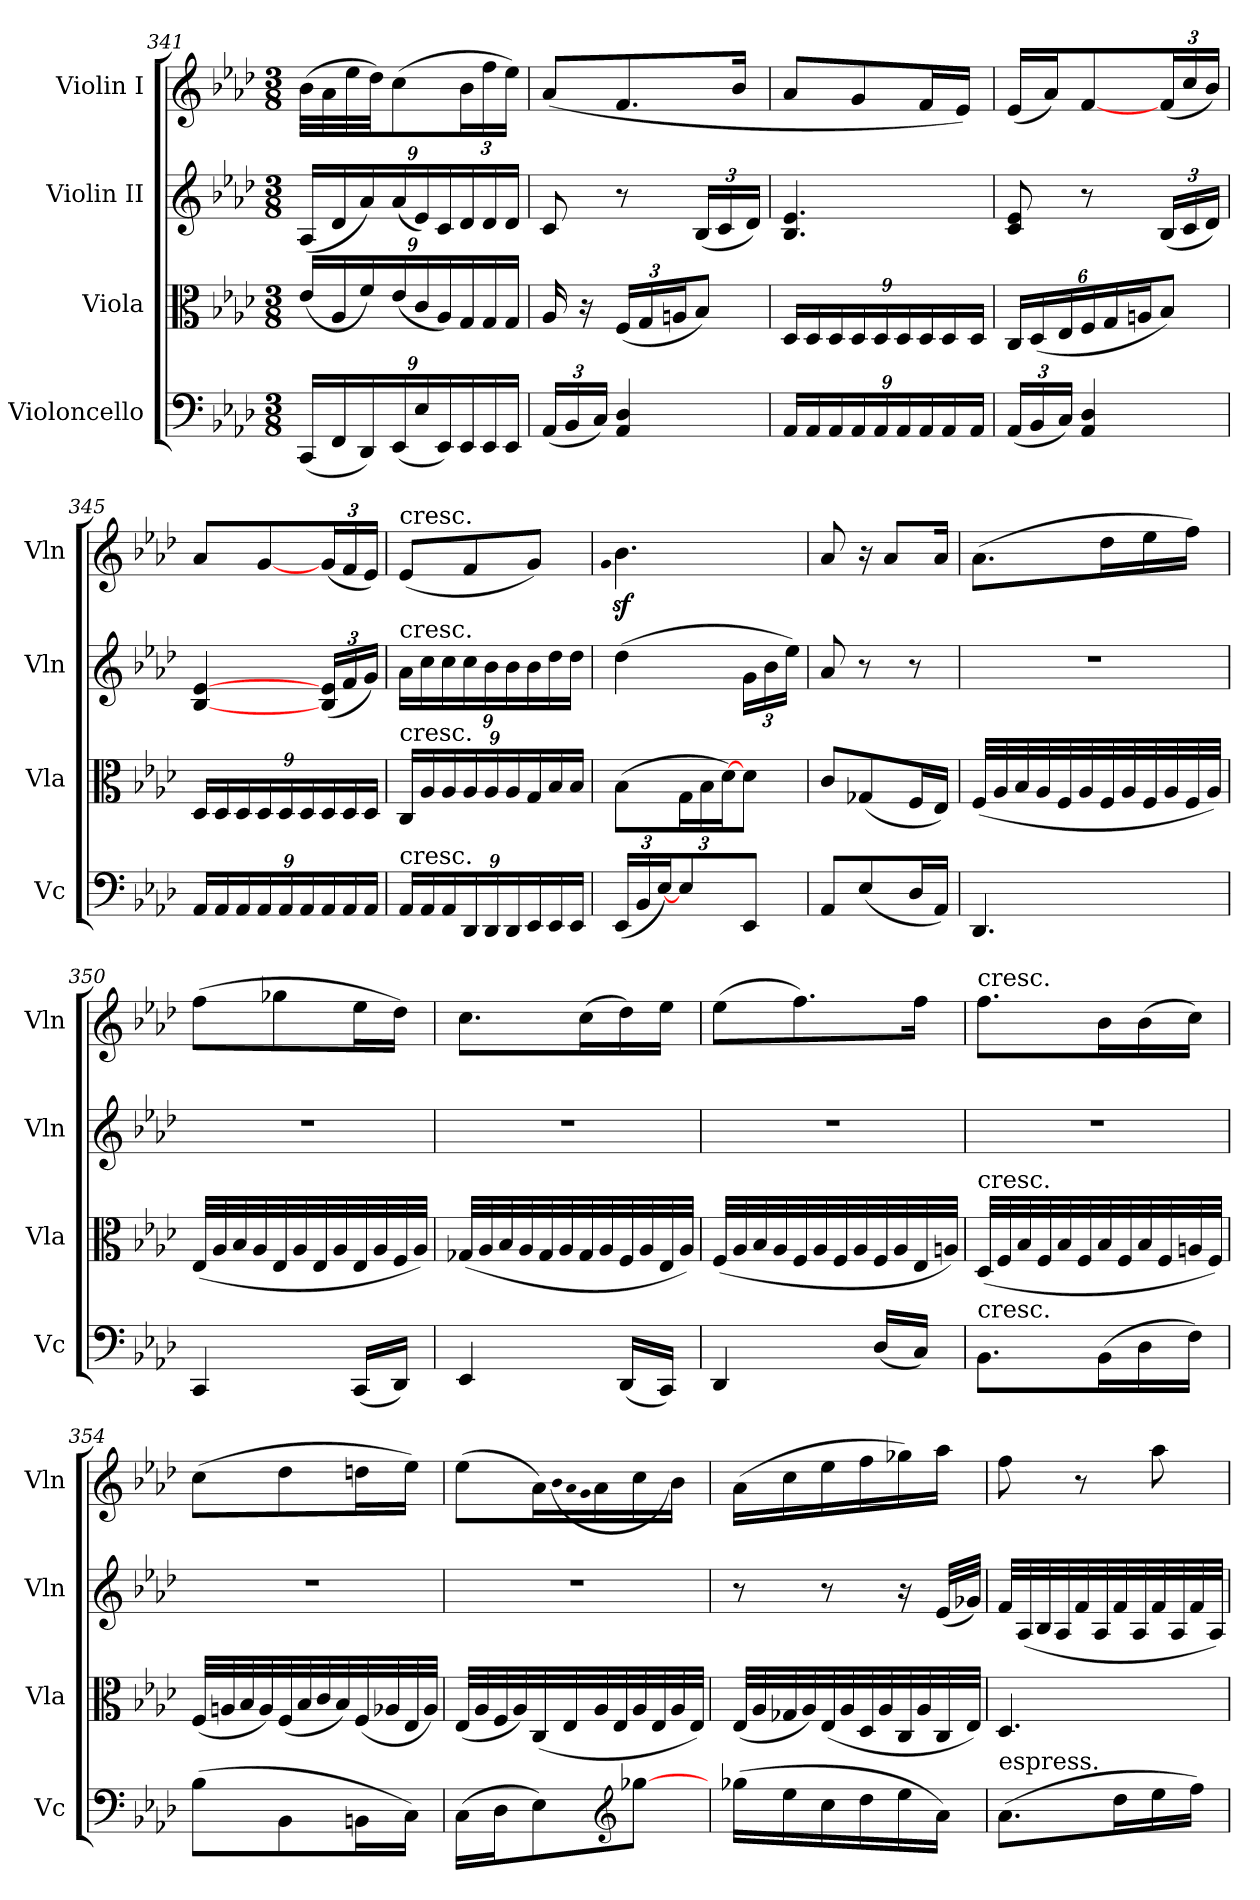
**kern	**kern	**kern	**kern
*part4	*part3	*part2	*part1
*staff4	*staff3	*staff2	*staff1
*I"Violoncello	*I"Viola	*I"Violin II	*I"Violin I
*I'Vc	*I'Vla	*I'Vln	*I'Vln
*clefF4	*clefC3	*clefG2	*clefG2
*k[b-e-a-d-]	*k[b-e-a-d-]	*k[b-e-a-d-]	*k[b-e-a-d-]
*A-:	*A-:	*A-:	*A-:
*M3/8	*M3/8	*M3/8	*M3/8
=341	=341	=341	=341
(24CC/LL	(24e-/LL	(24A-/LL	(32b-\LLL
.	.	.	32a-\
24FF/	24A-/	24d-/	.
.	.	.	32ee-\
24DD-/)	24f/)	24a-/)	.
.	.	.	32dd-\JJ)
(24EE-/	(24e-/	(24a-/	(8cc\
24E-/	24c/	24e-/)	.
24EE-/)	24A-/)	24c/	.
24EE-/	24G/	24d-/	24b-\L
24EE-/	24G/	24d-/	24ff\
24EE-/JJ	24G/JJ	24d-/JJ	24ee-\JJ)
=342	=342	=342	=342
(24AA-/LL	16A-	8c	(8a-/L
24BB-/	.	.	.
.	16r	.	.
24C/JJ)	.	.	.
4AA- 4D-	(24F/LL	8r	8.f/
.	24G/	.	.
.	24An/J	.	.
.	8B-/J)	(24B-/LL	.
.	.	24c/	.
.	.	.	16b-/Jk
.	.	24d-/JJ)	.
=343	=343	=343	=343
24AA-/LL	24D-/LL	4.B- 4.e-	8a-/L
24AA-/	24D-/	.	.
24AA-/	24D-/	.	.
24AA-/	24D-/	.	8g/
24AA-/	24D-/	.	.
24AA-/	24D-/	.	.
24AA-/	24D-/	.	16f/L
24AA-/	24D-/	.	.
.	.	.	16e-/JJ)
24AA-/JJ	24D-/JJ	.	.
=344	=344	=344	=344
(24AA-/LL	24C/LL	8c 8e-	(16e-/LL
24BB-/	(24D-/	.	.
.	.	.	16a-/J)
24C/JJ)	24E-/	.	.
4AA- 4D-	24F/	8r	[8f/
.	24G/	.	.
.	24An/J	.	.
.	8B-/J)	(24B-/LL	(24f/L
.	.	24c/	24cc/
.	.	24d-/JJ)	24b-/JJ)
=345	=345	=345	=345
24AA-/LL	24D-/LL	[4B- [4e-	8a-/L
24AA-/	24D-/	.	.
24AA-/	24D-/	.	.
24AA-/	24D-/	.	[8g/
24AA-/	24D-/	.	.
24AA-/	24D-/	.	.
24AA-/	24D-/	(24B-/ 24e-/LL	(24g/L
24AA-/	24D-/	24f/	24f/
24AA-/JJ	24D-/JJ	24g/JJ)	24e-/JJ)
=346	=346	=346	=346
!	!	!	!LO:TX:a:t=cresc.
!	!	!LO:TX:a:t=cresc.	!
!	!LO:TX:a:t=cresc.	!	!
!LO:TX:a:t=cresc.	!	!	!
24AA-/LL	24C/LL	24a-\LL	(8e-/L
24AA-/	24A-/	24cc\	.
24AA-/	24A-/	24cc\	.
24DD-/	24A-/	24cc\	8f/
24DD-/	24A-/	24b-\	.
24DD-/	24A-/	24b-\	.
24EE-/	24G/	24b-\	8g/J)
24EE-/	24B-/	24dd-\	.
24EE-/JJ	24B-/JJ	24dd-\JJ	.
=347	=347	=347	=347
.	.	.	qqg
(24EE-/LL	(8B-\L	(4dd-	4.b-z
24BB-/	.	.	.
[24E-/J)	.	.	.
8E-/	24G\L	.	.
.	24B-\	.	.
.	[24d-\J)	.	.
8EE-/J	8d-\J	24g\LL	.
.	.	24b-\	.
.	.	24ee-\JJ)	.
=348	=348	=348	=348
8AA-/L	8c/L	8a-	8a-
(8E-/	(8G-X/	8r	16r
.	.	.	8a-/L
16D-/L	16F/L	8r	.
16AA-/JJ)	16E-/JJ)	.	16a-/Jk
=349	=349	=349	=349
4.DD-	(32F/LLL	4.r	(8.a-\L
.	32A-/	.	.
.	32B-/	.	.
.	32A-/	.	.
.	32F/	.	.
.	32A-/	.	.
.	32F/	.	16dd-\L
.	32A-/	.	.
.	32F/	.	16ee-\
.	32A-/	.	.
.	32F/	.	16ff\JJ)
.	32A-/JJJ)	.	.
=350	=350	=350	=350
4CC	(32E-/LLL	4.r	(8ff\L
.	32A-/	.	.
.	32B-/	.	.
.	32A-/	.	.
.	32E-/	.	8gg-X\
.	32A-/	.	.
.	32E-/	.	.
.	32A-/	.	.
(16CC/LL	32E-/	.	16ee-\L
.	32A-/	.	.
16DD-/JJ)	32F/	.	16dd-\JJ)
.	32A-/JJJ)	.	.
=351	=351	=351	=351
4EE-	(32G-X/LLL	4.r	8.cc\L
.	32A-/	.	.
.	32B-/	.	.
.	32A-/	.	.
.	32G-/	.	.
.	32A-/	.	.
.	32G-/	.	(16cc\L
.	32A-/	.	.
(16DD-/LL	32F/	.	16dd-\)
.	32A-/	.	.
16CC/JJ)	32E-/	.	16ee-\JJ
.	32A-/JJJ)	.	.
=352	=352	=352	=352
4DD-	(32F/LLL	4.r	(8ee-\L
.	32A-/	.	.
.	32B-/	.	.
.	32A-/	.	.
.	32F/	.	8.ff\)
.	32A-/	.	.
.	32F/	.	.
.	32A-/	.	.
(16D-/LL	32F/	.	.
.	32A-/	.	.
16C/JJ)	32E-/	.	16ff\Jk
.	32An/JJJ)	.	.
=353	=353	=353	=353
!	!	!	!LO:TX:a:t=cresc.
!	!LO:TX:a:t=cresc.	!	!
!LO:TX:a:t=cresc.	!	!	!
8.BB-\L	(32D-/LLL	4.r	8.ff\L
.	32F/	.	.
.	32B-/	.	.
.	32F/	.	.
.	32B-/	.	.
.	32F/	.	.
(16BB-\L	32B-/	.	16b-\L
.	32F/	.	.
16D-\	32B-/	.	(16b-\
.	32F/	.	.
16F\JJ)	32An/	.	16cc\JJ)
.	32F/JJJ)	.	.
=354	=354	=354	=354
(8B-\L	(32F/LLL	4.r	(8cc\L
.	32An/	.	.
.	32B-/	.	.
.	32A/)	.	.
8BB-\	(32F/	.	8dd-\
.	32B-/	.	.
.	32c/	.	.
.	32B-/)	.	.
16BBn\L	(32F/	.	16ddn\L
.	32A-X/	.	.
16C\JJ)	32E-/	.	16ee-\JJ)
.	32A-/JJJ)	.	.
=355	=355	=355	=355
(16C\LL	(32E-/LLL	4.r	(8ee-\L
.	32A-/	.	.
16D-\J	32F/	.	.
.	32A-/)	.	.
8E-\)	(32C/	.	16a-\L)
.	32E-/	.	.
.	.	.	(qqb-
.	.	.	qqa-
.	.	.	qqg
.	32A-/	.	16a-\
.	32E-/	.	.
*clefG2	*	*	*
[8gg-X\J	32A-/	.	16cc\
.	32E-/	.	.
.	32A-/	.	16b-\JJ)
.	32E-/JJJ)	.	.
=356	=356	=356	=356
(16gg-X\LL	(32E-/LLL	8r	(16a-\LL
.	32A-/	.	.
16ee-\	32G-X/	.	16cc\
.	32A-/)	.	.
16cc\	(32E-/	8r	16ee-\
.	32A-/	.	.
16dd-\	32D-/	.	16ff\
.	32A-/	.	.
16ee-\	32C/	16r	16gg-X\)
.	32A-/	.	.
16a-\JJ)	32C/	(32e-/LLL	16aa-\JJ
.	32E-/JJJ)	32g-X/JJJ)	.
=357	=357	=357	=357
!LO:TX:a:t=espress.	!	!	!
(8.a-\L	4.D-	32f/LLL	8ff
.	.	(32A-/	.
.	.	32B-/	.
.	.	32A-/	.
.	.	32f/	8r
.	.	32A-/	.
16dd-\L	.	32f/	.
.	.	32A-/	.
16ee-\	.	32f/	8aa-
.	.	32A-/	.
16ff\JJ)	.	32f/	.
.	.	32A-/JJJ)	.
=	=	=	=
*-	*-	*-	*-
